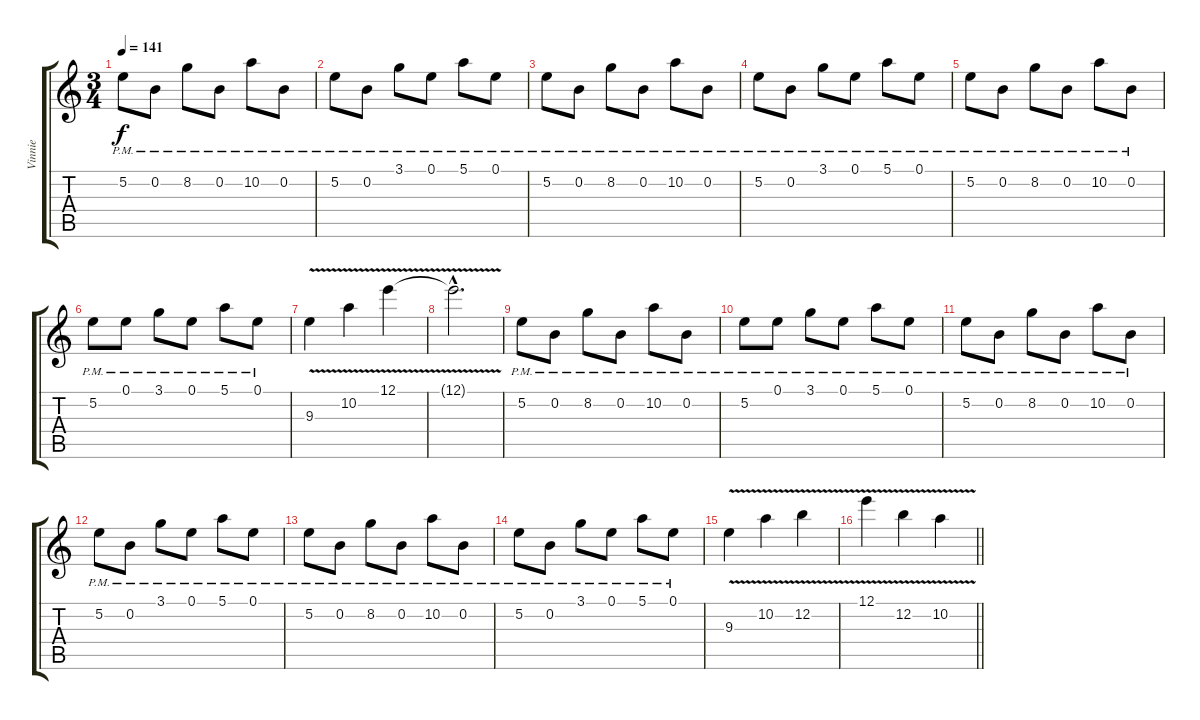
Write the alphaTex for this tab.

\track ("Vinnie" "Vinnie") {instrument distortionguitar}
\staff {score tabs}
\tuning (E4 B3 G3 D3 A2 E2) {hide}
\ts (3 4)
\tempo 141
\clef g2
\ks c
5.2{pm}.8{dy f} 0.2{pm}.8 8.2{pm}.8 0.2{pm}.8 10.2{pm}.8 0.2{pm}.8 |
5.2{pm}.8 0.2{pm}.8 3.1{pm}.8 0.1{pm}.8 5.1{pm}.8 0.1{pm}.8 |
5.2{pm}.8 0.2{pm}.8 8.2{pm}.8 0.2{pm}.8 10.2{pm}.8 0.2{pm}.8 |
5.2{pm}.8 0.2{pm}.8 3.1{pm}.8 0.1{pm}.8 5.1{pm}.8 0.1{pm}.8 |
5.2{pm}.8 0.2{pm}.8 8.2{pm}.8 0.2{pm}.8 10.2{pm}.8 0.2{pm}.8 |
5.2{pm}.8 0.1{pm}.8 3.1{pm}.8 0.1{pm}.8 5.1{pm}.8 0.1{pm}.8 |
9.3{v}.4 10.2{v}.4 12.1{v}.4 |
12.1{hac t}.2{d} |
5.2{pm}.8 0.2{pm}.8 8.2{pm}.8 0.2{pm}.8 10.2{pm}.8 0.2{pm}.8 |
5.2{pm}.8 0.1{pm}.8 3.1{pm}.8 0.1{pm}.8 5.1{pm}.8 0.1{pm}.8 |
5.2{pm}.8 0.2{pm}.8 8.2{pm}.8 0.2{pm}.8 10.2{pm}.8 0.2{pm}.8 |
5.2{pm}.8 0.2{pm}.8 3.1{pm}.8 0.1{pm}.8 5.1{pm}.8 0.1{pm}.8 |
5.2{pm}.8 0.2{pm}.8 8.2{pm}.8 0.2{pm}.8 10.2{pm}.8 0.2{pm}.8 |
5.2{pm}.8 0.2{pm}.8 3.1{pm}.8 0.1{pm}.8 5.1{pm}.8 0.1{pm}.8 |
9.3{v}.4 10.2{v}.4 12.2{v}.4 |
\barLineRight lightlight
12.1{v}.4 12.2{v}.4 10.2{v}.4
